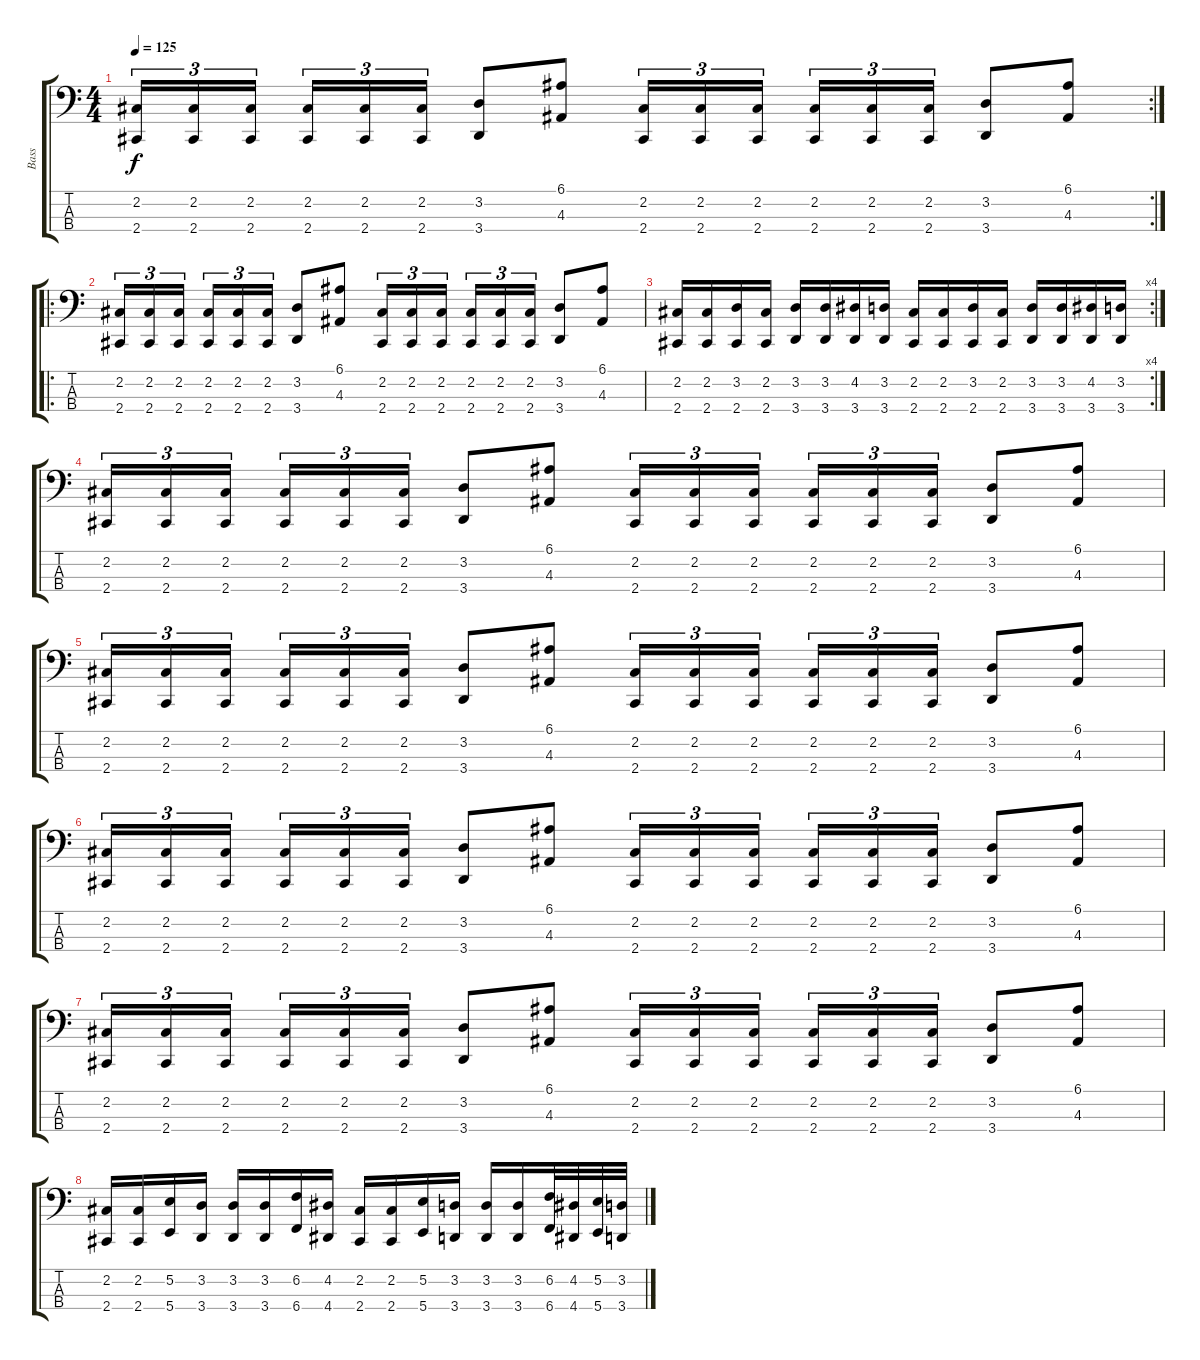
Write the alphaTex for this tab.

\track ("Bass" "Bass") {instrument electricbasspick}
\staff {score tabs}
\tuning (E2 B1 Gb1 B0) {hide}
\rc 2
\ts (4 4)
\tempo 125
\clef f4
\ks c
(2.2 2.4).16{tu (3 2) dy f} (2.2 2.4).16{tu (3 2)} (2.2 2.4).16{tu (3 2)} (2.2 2.4).16{tu (3 2)} (2.2 2.4).16{tu (3 2)} (2.2 2.4).16{tu (3 2)} (3.2 3.4).8 (6.1 4.3).8 (2.2 2.4).16{tu (3 2)} (2.2 2.4).16{tu (3 2)} (2.2 2.4).16{tu (3 2)} (2.2 2.4).16{tu (3 2)} (2.2 2.4).16{tu (3 2)} (2.2 2.4).16{tu (3 2)} (3.2 3.4).8 (6.1 4.3).8 |
\ro
(2.2 2.4).16{tu (3 2)} (2.2 2.4).16{tu (3 2)} (2.2 2.4).16{tu (3 2)} (2.2 2.4).16{tu (3 2)} (2.2 2.4).16{tu (3 2)} (2.2 2.4).16{tu (3 2)} (3.2 3.4).8 (6.1 4.3).8 (2.2 2.4).16{tu (3 2)} (2.2 2.4).16{tu (3 2)} (2.2 2.4).16{tu (3 2)} (2.2 2.4).16{tu (3 2)} (2.2 2.4).16{tu (3 2)} (2.2 2.4).16{tu (3 2)} (3.2 3.4).8 (6.1 4.3).8 |
\rc 4
(2.2 2.4).16 (2.2 2.4).16 (3.2 2.4).16 (2.2 2.4).16 (3.2 3.4).16 (3.2 3.4).16 (4.2 3.4).16 (3.2 3.4).16 (2.2 2.4).16 (2.2 2.4).16 (3.2 2.4).16 (2.2 2.4).16 (3.2 3.4).16 (3.2 3.4).16 (4.2 3.4).16 (3.2 3.4).16 |
(2.2 2.4).16{tu (3 2)} (2.2 2.4).16{tu (3 2)} (2.2 2.4).16{tu (3 2)} (2.2 2.4).16{tu (3 2)} (2.2 2.4).16{tu (3 2)} (2.2 2.4).16{tu (3 2)} (3.2 3.4).8 (6.1 4.3).8 (2.2 2.4).16{tu (3 2)} (2.2 2.4).16{tu (3 2)} (2.2 2.4).16{tu (3 2)} (2.2 2.4).16{tu (3 2)} (2.2 2.4).16{tu (3 2)} (2.2 2.4).16{tu (3 2)} (3.2 3.4).8 (6.1 4.3).8 |
(2.2 2.4).16{tu (3 2)} (2.2 2.4).16{tu (3 2)} (2.2 2.4).16{tu (3 2)} (2.2 2.4).16{tu (3 2)} (2.2 2.4).16{tu (3 2)} (2.2 2.4).16{tu (3 2)} (3.2 3.4).8 (6.1 4.3).8 (2.2 2.4).16{tu (3 2)} (2.2 2.4).16{tu (3 2)} (2.2 2.4).16{tu (3 2)} (2.2 2.4).16{tu (3 2)} (2.2 2.4).16{tu (3 2)} (2.2 2.4).16{tu (3 2)} (3.2 3.4).8 (6.1 4.3).8 |
(2.2 2.4).16{tu (3 2)} (2.2 2.4).16{tu (3 2)} (2.2 2.4).16{tu (3 2)} (2.2 2.4).16{tu (3 2)} (2.2 2.4).16{tu (3 2)} (2.2 2.4).16{tu (3 2)} (3.2 3.4).8 (6.1 4.3).8 (2.2 2.4).16{tu (3 2)} (2.2 2.4).16{tu (3 2)} (2.2 2.4).16{tu (3 2)} (2.2 2.4).16{tu (3 2)} (2.2 2.4).16{tu (3 2)} (2.2 2.4).16{tu (3 2)} (3.2 3.4).8 (6.1 4.3).8 |
(2.2 2.4).16{tu (3 2)} (2.2 2.4).16{tu (3 2)} (2.2 2.4).16{tu (3 2)} (2.2 2.4).16{tu (3 2)} (2.2 2.4).16{tu (3 2)} (2.2 2.4).16{tu (3 2)} (3.2 3.4).8 (6.1 4.3).8 (2.2 2.4).16{tu (3 2)} (2.2 2.4).16{tu (3 2)} (2.2 2.4).16{tu (3 2)} (2.2 2.4).16{tu (3 2)} (2.2 2.4).16{tu (3 2)} (2.2 2.4).16{tu (3 2)} (3.2 3.4).8 (6.1 4.3).8 |
(2.2 2.4).16 (2.2 2.4).16 (5.2 5.4).16 (3.2 3.4).16 (3.2 3.4).16 (3.2 3.4).16 (6.2 6.4).16 (4.2 4.4).16 (2.2 2.4).16 (2.2 2.4).16 (5.2 5.4).16 (3.2 3.4).16 (3.2 3.4).16 (3.2 3.4).16 (6.2 6.4).32 (4.2 4.4).32 (5.2 5.4).32 (3.2 3.4).32
